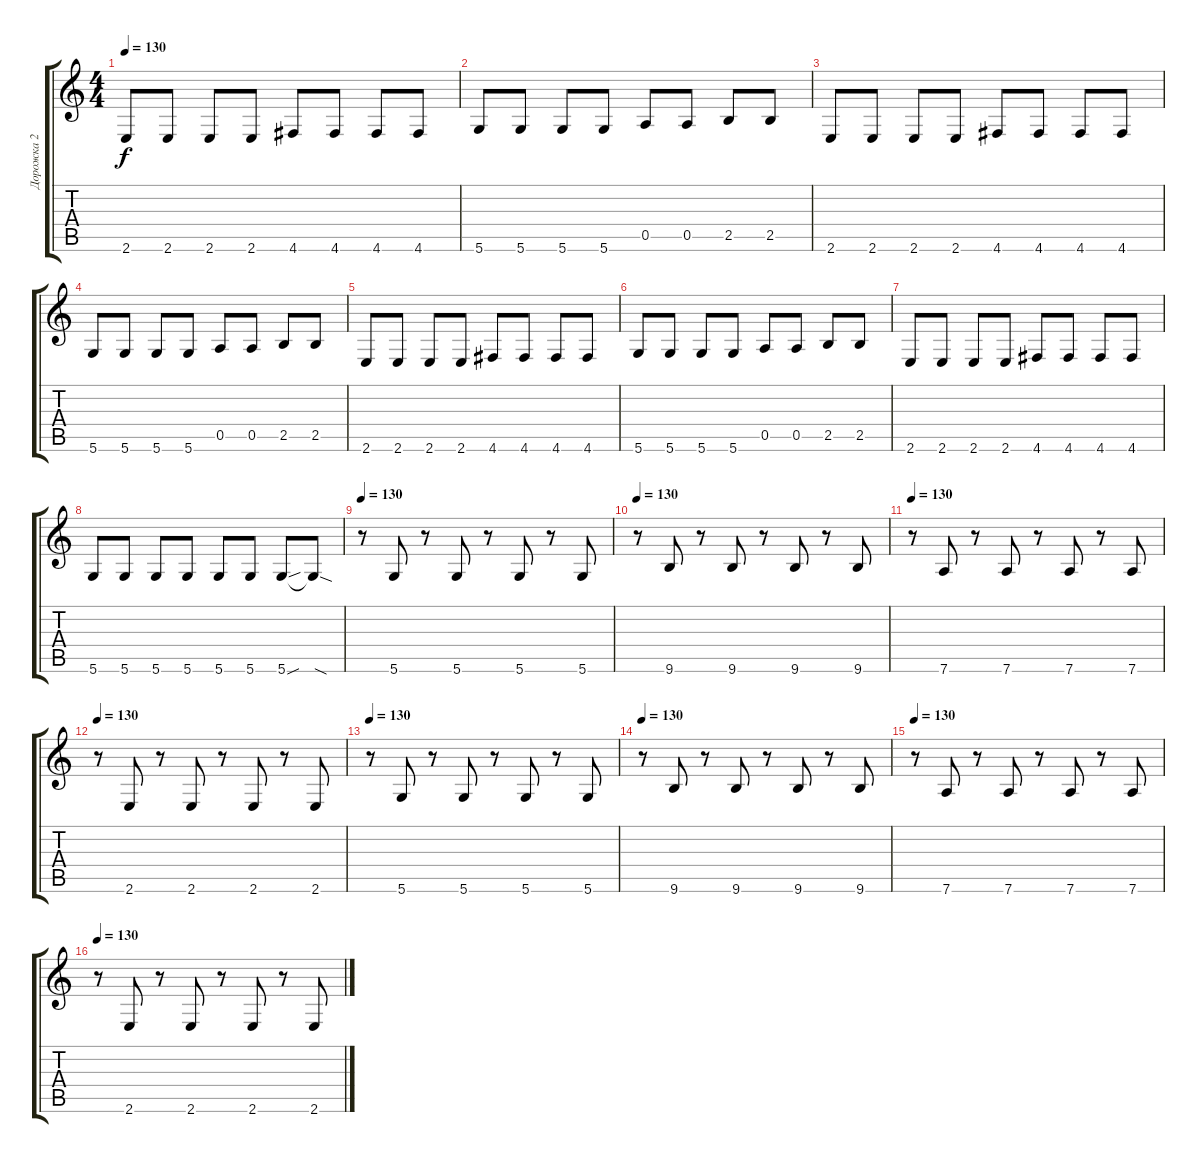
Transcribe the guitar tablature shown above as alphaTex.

\track ("Дорожка 2" "Дорожка 2") {instrument electricbasspick}
\staff {score tabs}
\tuning (E4 B3 G3 D3 A2 D2) {hide}
\ts (4 4)
\tempo 130
\clef g2
\ks c
2.6.8{dy f} 2.6.8 2.6.8 2.6.8 4.6.8 4.6.8 4.6.8 4.6.8 |
5.6.8 5.6.8 5.6.8 5.6.8 0.5.8 0.5.8 2.5.8 2.5.8 |
2.6.8 2.6.8 2.6.8 2.6.8 4.6.8 4.6.8 4.6.8 4.6.8 |
5.6.8 5.6.8 5.6.8 5.6.8 0.5.8 0.5.8 2.5.8 2.5.8 |
2.6.8 2.6.8 2.6.8 2.6.8 4.6.8 4.6.8 4.6.8 4.6.8 |
5.6.8 5.6.8 5.6.8 5.6.8 0.5.8 0.5.8 2.5.8 2.5.8 |
2.6.8 2.6.8 2.6.8 2.6.8 4.6.8 4.6.8 4.6.8 4.6.8 |
5.6.8 5.6.8 5.6.8 5.6.8 5.6.8 5.6.8 5.6{sou}.8 5.6{sod t}.8 |
\tempo 130
r.8 5.6.8 r.8 5.6.8 r.8 5.6.8 r.8 5.6.8 |
\tempo 130
r.8 9.6.8 r.8 9.6.8 r.8 9.6.8 r.8 9.6.8 |
\tempo 130
r.8 7.6.8 r.8 7.6.8 r.8 7.6.8 r.8 7.6.8 |
\tempo 130
r.8 2.6.8 r.8 2.6.8 r.8 2.6.8 r.8 2.6.8 |
\tempo 130
r.8 5.6.8 r.8 5.6.8 r.8 5.6.8 r.8 5.6.8 |
\tempo 130
r.8 9.6.8 r.8 9.6.8 r.8 9.6.8 r.8 9.6.8 |
\tempo 130
r.8 7.6.8 r.8 7.6.8 r.8 7.6.8 r.8 7.6.8 |
\tempo 130
r.8 2.6.8 r.8 2.6.8 r.8 2.6.8 r.8 2.6.8
